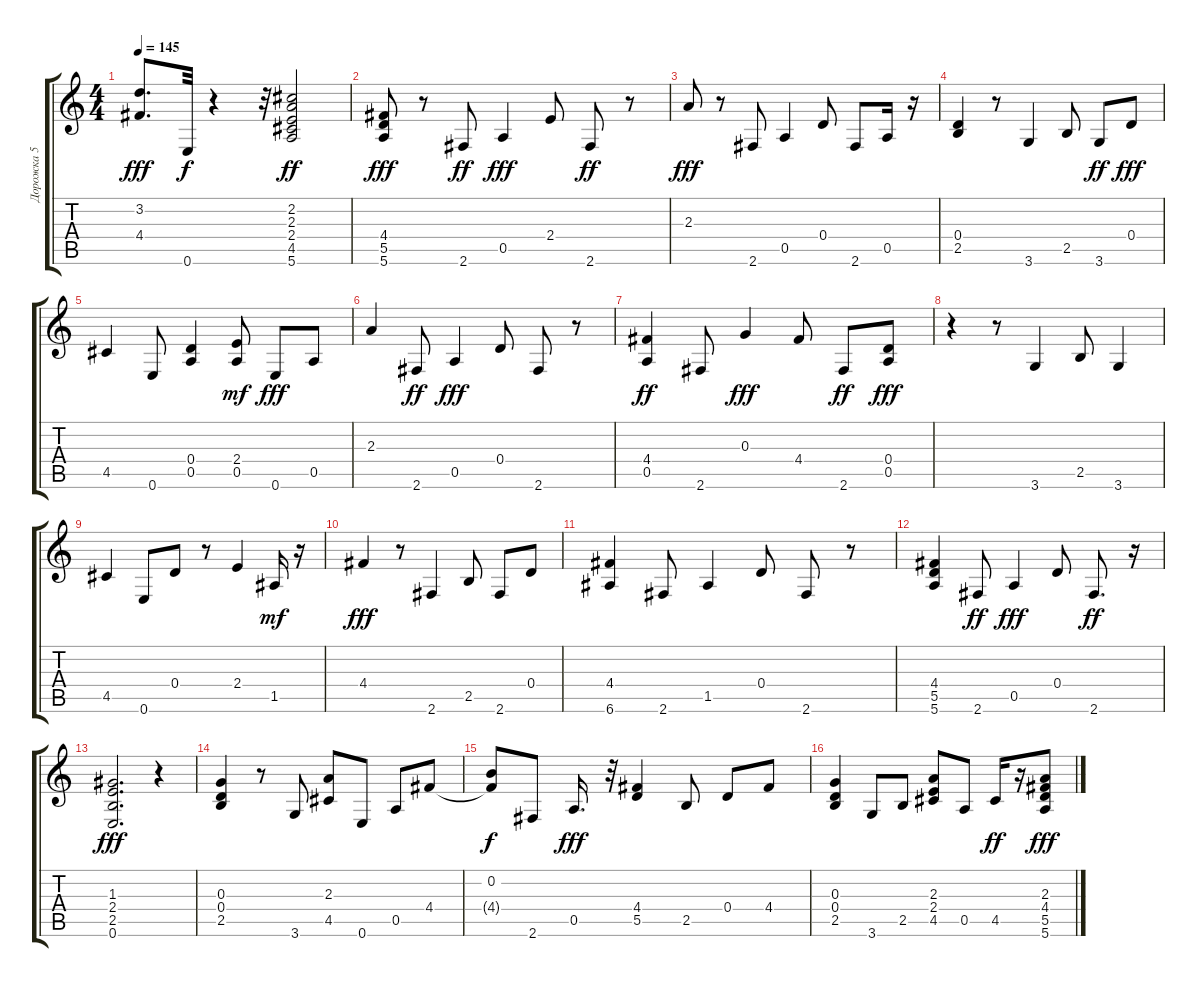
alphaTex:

\track ("Дорожка 5" "Дорожка 5") {instrument acousticguitarsteel}
\staff {score tabs}
\tuning (E4 B3 G3 D3 A2 E2) {hide}
\ts (4 4)
\tempo 145
\clef g2
\ks c
(3.2 4.4).8{d dy fff} 0.6{t}.32{dy f} r.4 r.32 (2.2 2.3 2.4 4.5 5.6).2{dy ff} |
(4.4 5.5 5.6).8{dy fff} r.8 2.6.8{dy ff} 0.5.4{dy fff} 2.4.8 2.6.8{dy ff} r.8 |
2.3.8{dy fff} r.8 2.6.8 0.5.4 0.4.8 2.6.8 0.5.16 r.16 |
(0.4 2.5).4 r.8 3.6.4 2.5.8 3.6.8{dy ff} 0.4.8{dy fff} |
4.5.4 0.6.8 (0.4 0.5).4 (2.4 0.5).8{dy mf} 0.6.8{dy fff} 0.5.8 |
2.3.4 2.6.8{dy ff} 0.5.4{dy fff} 0.4.8 2.6.8 r.8 |
(4.4 0.5).4{dy ff} 2.6.8 0.3.4{dy fff} 4.4.8 2.6.8{dy ff} (0.4 0.5).8{dy fff} |
r.4 r.8 3.6.4 2.5.8 3.6.4 |
4.5.4 0.6.8 0.4.8 r.8 2.4.4 1.5.16{dy mf} r.16 |
4.4.4{dy fff} r.8 2.6.4 2.5.8 2.6.8 0.4.8 |
(4.4 6.6).4 2.6.8 1.5.4 0.4.8 2.6.8 r.8 |
(4.4 5.5 5.6).4 2.6.8{dy ff} 0.5.4{dy fff} 0.4.8 2.6.8{d dy ff} r.16 |
(1.3 2.4 2.5 0.6).2{d dy fff} r.4 |
(0.3 0.4 2.5).4 r.8 3.6.8 (2.3 4.5).8 0.6.8 0.5.8 4.4.8 |
(0.2 4.4{t}).8{dy f} 2.6.8 0.5.16{d dy fff} r.32 (4.4 5.5).4 2.5.8 0.4.8 4.4.8 |
(0.3 0.4 2.5).4 3.6.8 2.5.8 (2.3 2.4 4.5).8 0.5.8 4.5.16{dy ff} r.16 (2.3 4.4 5.5 5.6).8{dy fff}
